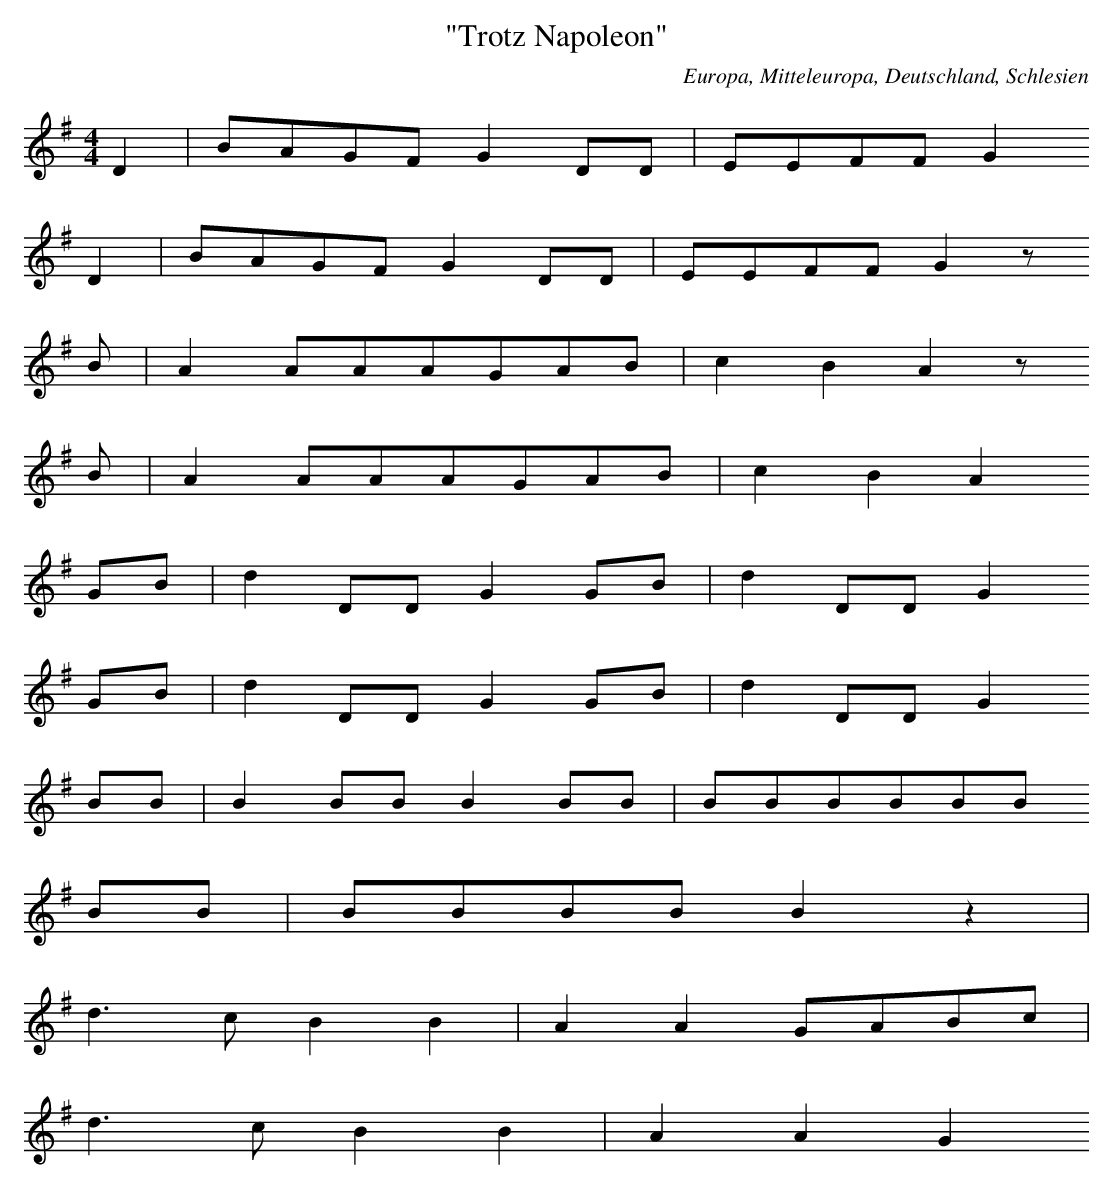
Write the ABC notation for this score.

X:1
T: "Trotz Napoleon"
O: Europa, Mitteleuropa, Deutschland, Schlesien
M: 4/4
L: 1/8
K: G
D2 | BAGFG2DD | EEFFG2
D2 | BAGFG2DD | EEFFG2z
B | A2AAAGAB | c2B2A2z
B | A2AAAGAB | c2B2A2
GB | d2DDG2GB | d2DDG2
GB | d2DDG2GB | d2DDG2
BB | B2BBB2BB | BBBBBB
BB | BBBBB2z2 |
d3cB2B2 | A2A2GABc |
d3cB2B2 | A2A2G2
